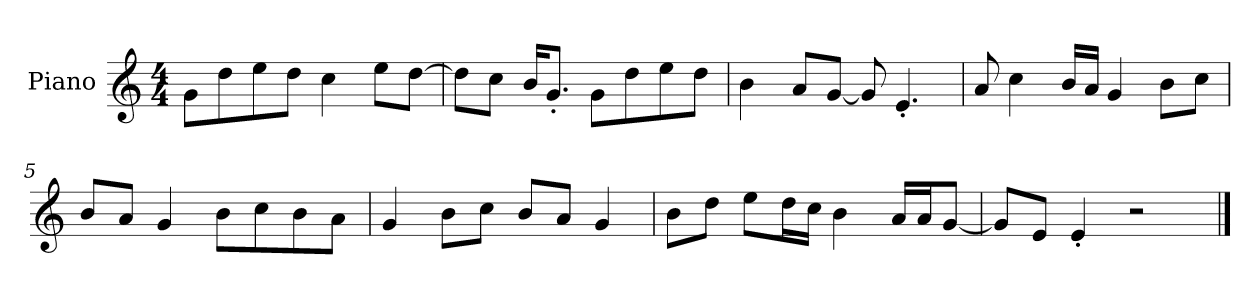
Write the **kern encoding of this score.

**kern
*part1
*staff1
*I"Piano
*I'P-no
*clefG2
*k[]
*M4/4
*MM90
=1
8g\L
8dd\
8ee\
8dd\J
4cc\
8ee\L
[8dd\J
=2
8dd\L]
8cc\J
16b/KL
8.g'/J
8g\L
8dd\
8ee\
8dd\J
=3
4b\
8a/L
[8g/J
8g/]
4.e'/
=4
8a/
4cc\
16b/LL
16a/JJ
4g/
8b\L
8cc\J
=5
8b/L
8a/J
4g/
8b\L
8cc\
8b\
8a\J
!!LO:LB:g=z
=6
4g/
8b\L
8cc\J
8b/L
8a/J
4g/
=7
8b\L
8dd\J
8ee\L
16dd\L
16cc\JJ
4b\
16a/LL
16a/J
[8g/J
=8
8g/L]
8e/J
4e'/
2r
==
*-
